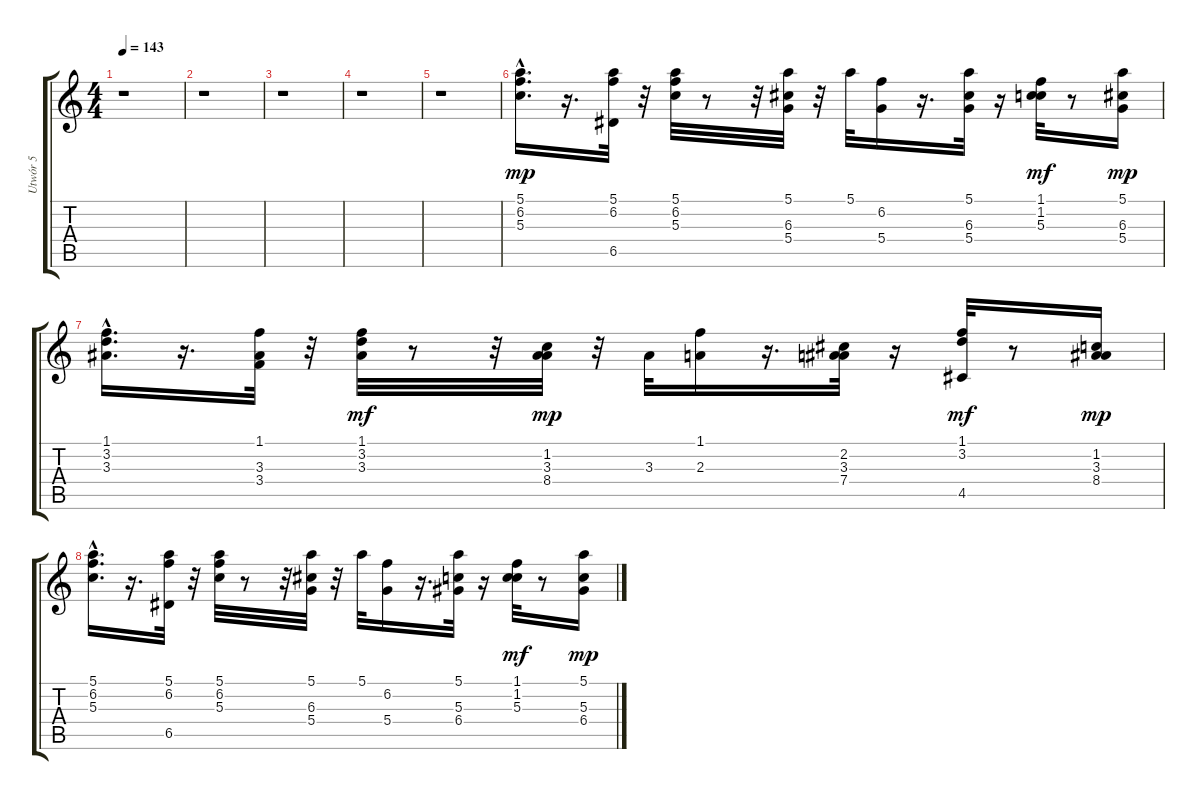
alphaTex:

\track ("Utwór 5" "Utwór 5") {instrument distortionguitar}
\staff {score tabs}
\tuning (E4 B3 G3 D3 A2 E2) {hide}
\ts (4 4)
\tempo 143
\clef g2
\ks c
r.1{dy mp instrument distortionguitar} |
r.1 |
r.1 |
r.1 |
r.1 |
(5.1{hac} 6.2{hac} 5.3{hac}).16{d volume 12} r.16{d} (5.1 6.2 6.5).32 r.32 (5.1 6.2 5.3).32 r.8 r.32 (5.1 6.3 5.4).32 r.32 5.1.32 (6.2 5.4).16 r.16{d} (5.1 6.3 5.4).32 r.16 (1.1 1.2 5.3).32{dy mf} r.8 (5.1 6.3 5.4).16{dy mp} |
(1.1{hac} 3.2{hac} 3.3{hac}).16{d} r.16{d} (1.1 3.3 3.4).32 r.32 (1.1 3.2 3.3).32{dy mf} r.8 r.32 (1.2 3.3 8.4).32{dy mp} r.32 3.3.32 (1.1 2.3).16 r.16{d} (2.2 3.3 7.4).32 r.16 (1.1 3.2 4.5).32{dy mf} r.8 (1.2 3.3 8.4).16{dy mp} |
(5.1{hac} 6.2{hac} 5.3{hac}).16{d} r.16{d} (5.1 6.2 6.5).32 r.32 (5.1 6.2 5.3).32 r.8 r.32 (5.1 6.3 5.4).32 r.32 5.1.32 (6.2 5.4).16 r.16{d} (5.1 5.3 6.4).32 r.16 (1.1 1.2 5.3).32{dy mf} r.8 (5.1 5.3 6.4).16{dy mp}
